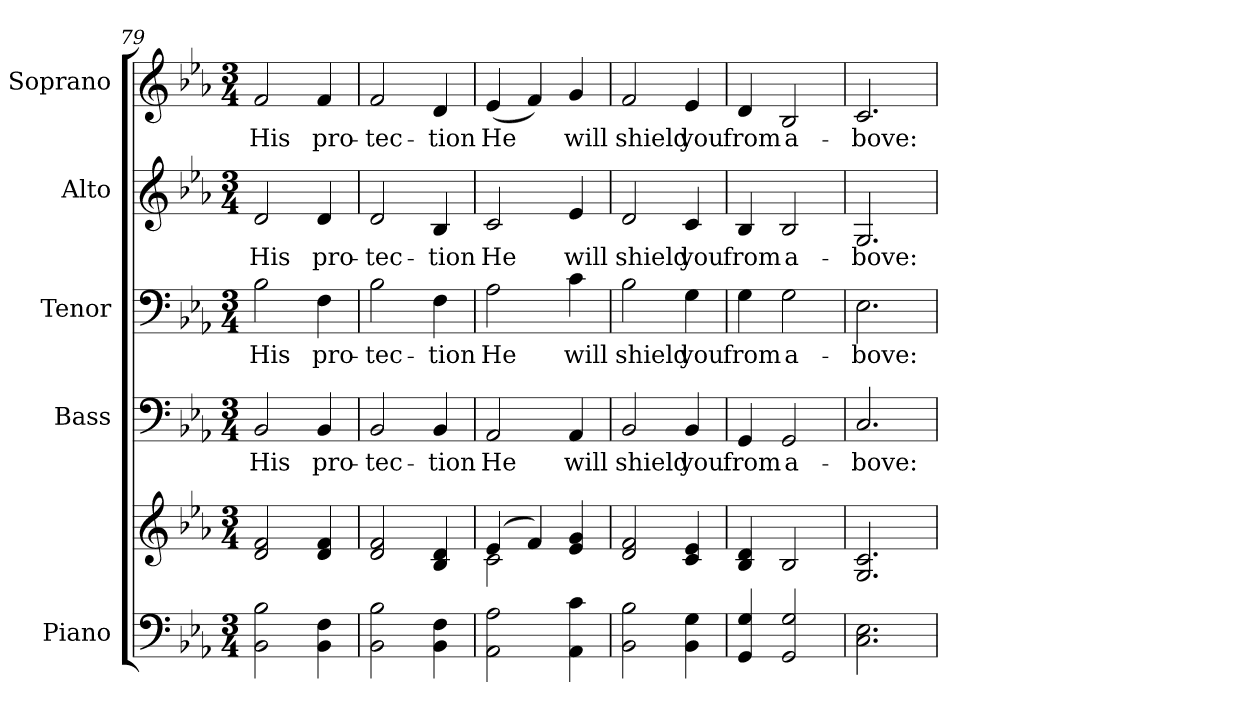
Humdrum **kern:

**kern	**kern	**kern	**text	**kern	**text	**kern	**text	**kern	**text
*part5	*part5	*part4	*part4	*part3	*part3	*part2	*part2	*part1	*part1
*staff6	*staff5	*staff4	*staff4	*staff3	*staff3	*staff2	*staff2	*staff1	*staff1
*I"Piano	*	*I"Bass	*	*I"Tenor	*	*I"Alto	*	*I"Soprano	*
*I'Pno.	*	*I'B.	*	*I'T.	*	*I'A.	*	*I'S.	*
!!LO:LB:g=z
*clefF4	*clefG2	*clefF4	*	*clefF4	*	*clefG2	*	*clefG2	*
*k[b-e-a-]	*k[b-e-a-]	*k[b-e-a-]	*	*k[b-e-a-]	*	*k[b-e-a-]	*	*k[b-e-a-]	*
*E-:	*E-:	*E-:	*	*E-:	*	*E-:	*	*E-:	*
*M3/4	*M3/4	*M3/4	*	*M3/4	*	*M3/4	*	*M3/4	*
=79	=79	=79	=79	=79	=79	=79	=79	=79	=79
!	!	!	!LO:LY:b:color=#000000	!	!	!	!	!	!
!	!	!	!	!	!LO:LY:b:color=#000000	!	!	!	!
!	!	!	!	!	!	!	!LO:LY:b:color=#000000	!	!
!	!	!	!	!	!	!	!	!	!LO:LY:b:color=#000000
2BB-i\ 2B-i	2di/ 2fi	2BB-i/	His	2B-i\	His	2di/	His	2fi/	His
!	!	!	!LO:LY:b:color=#000000	!	!	!	!	!	!
!	!	!	!	!	!LO:LY:b:color=#000000	!	!	!	!
!	!	!	!	!	!	!	!LO:LY:b:color=#000000	!	!
!	!	!	!	!	!	!	!	!	!LO:LY:b:color=#000000
4BB-i\ 4Fi	4di/ 4fi	4BB-i/	pro-	4Fi\	pro-	4di/	pro-	4fi/	pro-
=80	=80	=80	=80	=80	=80	=80	=80	=80	=80
!	!	!	!LO:LY:b:color=#000000	!	!	!	!	!	!
!	!	!	!	!	!LO:LY:b:color=#000000	!	!	!	!
!	!	!	!	!	!	!	!LO:LY:b:color=#000000	!	!
!	!	!	!	!	!	!	!	!	!LO:LY:b:color=#000000
2BB-i\ 2B-i	2di/ 2fi	2BB-i/	-tec-	2B-i\	-tec-	2di/	-tec-	2fi/	-tec-
!	!	!	!LO:LY:b:color=#000000	!	!	!	!	!	!
!	!	!	!	!	!LO:LY:b:color=#000000	!	!	!	!
!	!	!	!	!	!	!	!LO:LY:b:color=#000000	!	!
!	!	!	!	!	!	!	!	!	!LO:LY:b:color=#000000
4BB-i\ 4Fi	4B-i/ 4di	4BB-i/	-tion	4Fi\	-tion	4B-i/	-tion	4di/	-tion
=81	=81	=81	=81	=81	=81	=81	=81	=81	=81
*	*^	*	*	*	*	*	*	*	*
!	!	!	!	!LO:LY:b:color=#000000	!	!	!	!	!	!
!	!	!	!	!	!	!LO:LY:b:color=#000000	!	!	!	!
!	!	!	!	!	!	!	!	!LO:LY:b:color=#000000	!	!
!	!	!	!	!	!	!	!	!	!	!LO:LY:b:color=#000000
2AA-i\ 2A-i	(4e-i/	2ci\	2AA-i/	He	2A-i\	He	2ci/	He	(4e-i/	He
.	4fi/)	.	.	.	.	.	.	.	4fi/)	.
!	!	!	!	!LO:LY:b:color=#000000	!	!	!	!	!	!
!	!	!	!	!	!	!LO:LY:b:color=#000000	!	!	!	!
!	!	!	!	!	!	!	!	!LO:LY:b:color=#000000	!	!
!	!	!	!	!	!	!	!	!	!	!LO:LY:b:color=#000000
4AA-i\ 4ci	4e-i/ 4gi	4ryy	4AA-i/	will	4ci\	will	4e-i/	will	4gi/	will
*	*v	*v	*	*	*	*	*	*	*	*
=82	=82	=82	=82	=82	=82	=82	=82	=82	=82
*	*^	*	*	*	*	*	*	*	*
!	!	!	!	!LO:LY:b:color=#000000	!	!	!	!	!	!
*	*v	*v	*	*	*	*	*	*	*	*
*	*^	*	*	*	*	*	*	*	*
!	!	!	!	!	!	!LO:LY:b:color=#000000	!	!	!	!
*	*v	*v	*	*	*	*	*	*	*	*
*	*^	*	*	*	*	*	*	*	*
!	!	!	!	!	!	!	!	!LO:LY:b:color=#000000	!	!
*	*v	*v	*	*	*	*	*	*	*	*
*	*^	*	*	*	*	*	*	*	*
!	!	!	!	!	!	!	!	!	!	!LO:LY:b:color=#000000
*	*v	*v	*	*	*	*	*	*	*	*
2BB-i\ 2B-i	2di/ 2fi	2BB-i/	shield	2B-i\	shield	2di/	shield	2fi/	shield
!	!	!	!LO:LY:b:color=#000000	!	!	!	!	!	!
!	!	!	!	!	!LO:LY:b:color=#000000	!	!	!	!
!	!	!	!	!	!	!	!LO:LY:b:color=#000000	!	!
!	!	!	!	!	!	!	!	!	!LO:LY:b:color=#000000
4BB-i\ 4Gi	4ci/ 4e-i	4BB-i/	you	4Gi\	you	4ci/	you	4e-i/	you
=83	=83	=83	=83	=83	=83	=83	=83	=83	=83
!	!	!	!LO:LY:b:color=#000000	!	!	!	!	!	!
!	!	!	!	!	!LO:LY:b:color=#000000	!	!	!	!
!	!	!	!	!	!	!	!LO:LY:b:color=#000000	!	!
!	!	!	!	!	!	!	!	!	!LO:LY:b:color=#000000
4GGi/ 4Gi	4B-i/ 4di	4GGi/	from	4Gi\	from	4B-i/	from	4di/	from
!	!	!	!LO:LY:b:color=#000000	!	!	!	!	!	!
!	!	!	!	!	!LO:LY:b:color=#000000	!	!	!	!
!	!	!	!	!	!	!	!LO:LY:b:color=#000000	!	!
!	!	!	!	!	!	!	!	!	!LO:LY:b:color=#000000
2GGi/ 2Gi	2B-i/	2GGi/	a-	2Gi\	a-	2B-i/	a-	2B-i/	a-
!!LO:PB:g=z
=84	=84	=84	=84	=84	=84	=84	=84	=84	=84
!	!	!	!LO:LY:b:color=#000000	!	!	!	!	!	!
!	!	!	!	!	!LO:LY:b:color=#000000	!	!	!	!
!	!	!	!	!	!	!	!LO:LY:b:color=#000000	!	!
!	!	!	!	!	!	!	!	!	!LO:LY:b:color=#000000
2.Ci\ 2.E-i	2.Gi/ 2.ci	2.Ci/	-bove:	2.E-i\	-bove:	2.Gi/	-bove:	2.ci/	-bove:
=	=	=	=	=	=	=	=	=	=
*-	*-	*-	*-	*-	*-	*-	*-	*-	*-
